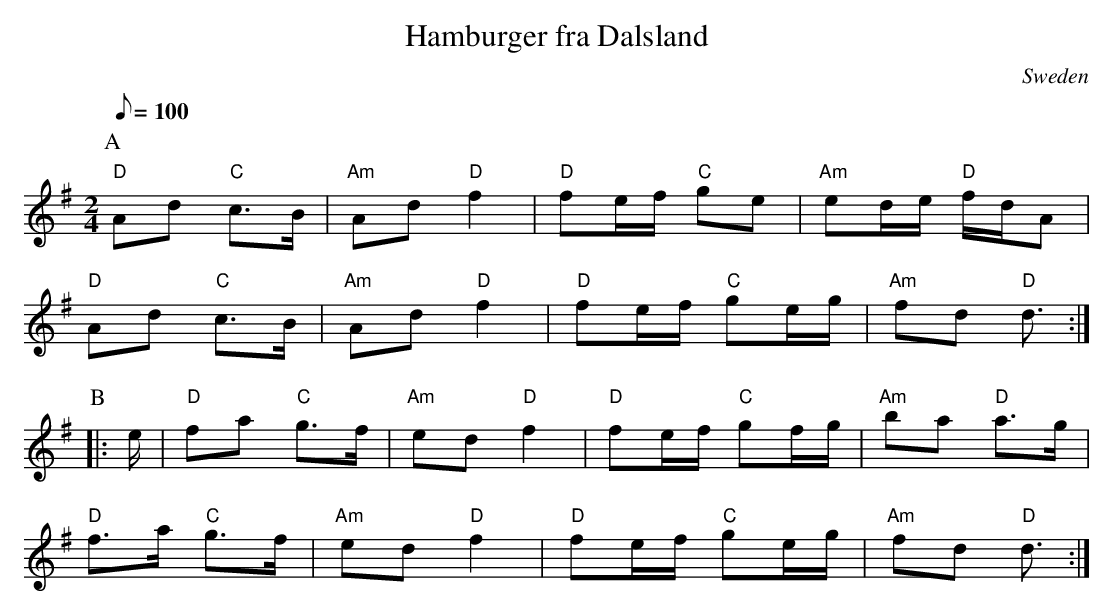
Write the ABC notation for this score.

X:1
T:Hamburger fra Dalsland
O:Sweden
M:2/4
L:1/8
Q:100
K:DMix
P:A
"D"Ad "C"c>B|"Am"Ad "D"f2|"D"fe/f/ "C"ge|"Am"ed/e/ "D"f/d/A|
"D"Ad "C"c>B|"Am"Ad "D"f2|"D"fe/f/ "C"ge/g/|"Am"fd "D"d3/2:|
P:B
|: e/ | "D"fa "C"g>f|"Am"ed "D"f2|"D"fe/f/ "C"gf/g/|"Am"ba "D"a>g|
"D"f>a "C"g>f|"Am"ed "D"f2|"D"fe/f/ "C"ge/g/|"Am"fd "D"d3/2:|
